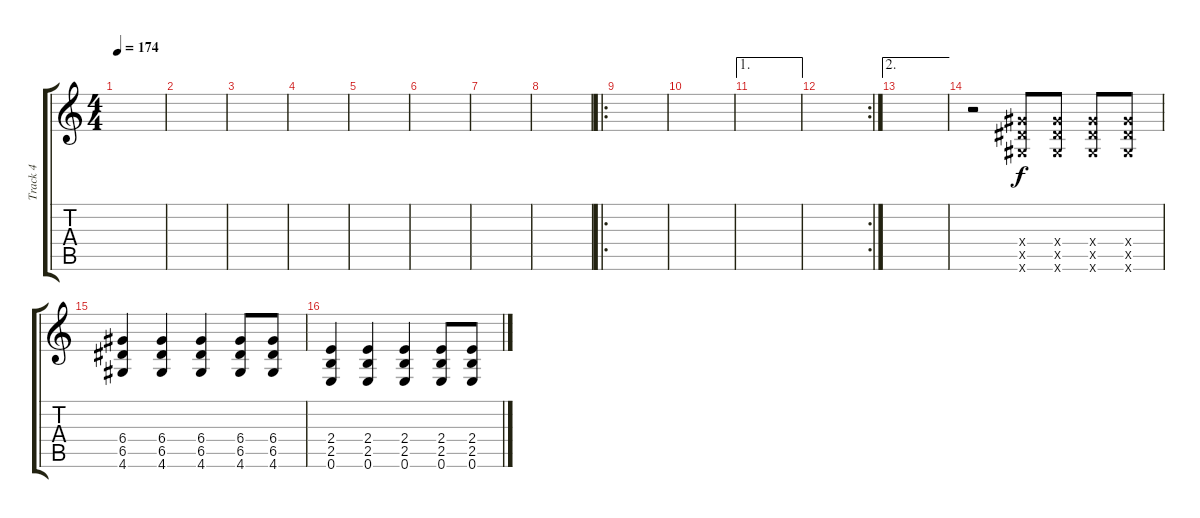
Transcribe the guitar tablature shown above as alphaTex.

\track ("Track 4" "Track 4") {instrument distortionguitar}
\staff {score tabs}
\tuning (E4 B3 G3 D3 A2 E2) {hide}
\ts (4 4)
\tempo 174
\clef g2
\ks c
|
|
|
|
|
|
|
|
\ro
|
|
\ae 1
|
\rc 2
|
\ae 2
|
r.2 (6.4{x} 6.5{x} 4.6{x}).8 (6.4{x} 6.5{x} 4.6{x}).8 (6.4{x} 6.5{x} 4.6{x}).8 (6.4{x} 6.5{x} 4.6{x}).8 |
(6.4 6.5 4.6).4 (6.4 6.5 4.6).4 (6.4 6.5 4.6).4 (6.4 6.5 4.6).8 (6.4 6.5 4.6).8 |
(2.4 2.5 0.6).4 (2.4 2.5 0.6).4 (2.4 2.5 0.6).4 (2.4 2.5 0.6).8 (2.4 2.5 0.6).8
